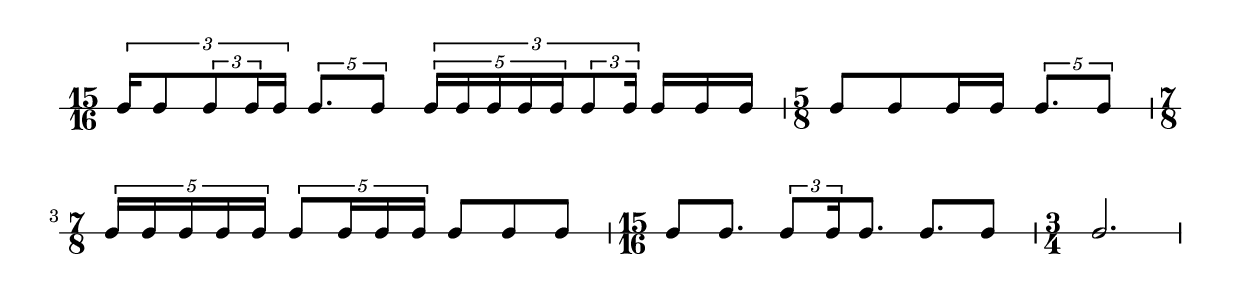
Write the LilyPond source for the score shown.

\layout {
	indent = #0
}

\new RhythmicStaff {
	\override TupletBracket.bracket-visibility = ##t	
	\time 15/16
	\times 2/3 {a16[ a8 \times 2/3 {a8 a16} a16]}
	\times 4/5 {a8.[ a8]}
	\times 2/3 {\times 4/5 {a16[ a a a a} \times 2/3 {a8 a16]} }
	a16 a a |
	
	\time 5/8
	a8 a a16 a \times 4/5 {a8. a8} | \break
	
	\time 7/8
	\times 4/5 {a16 a a a a} \times 4/5 {a8 a16 a a} a8[ a a] | 

	\time 15/16
	a8[ a8.]
	\times 2/3 {a8[ a16} a8.]
	a8.[ a8]

	\time 3/4
	a2.
}

\version "2.19.54"  % necessary for upgrading to future LilyPond versions.
